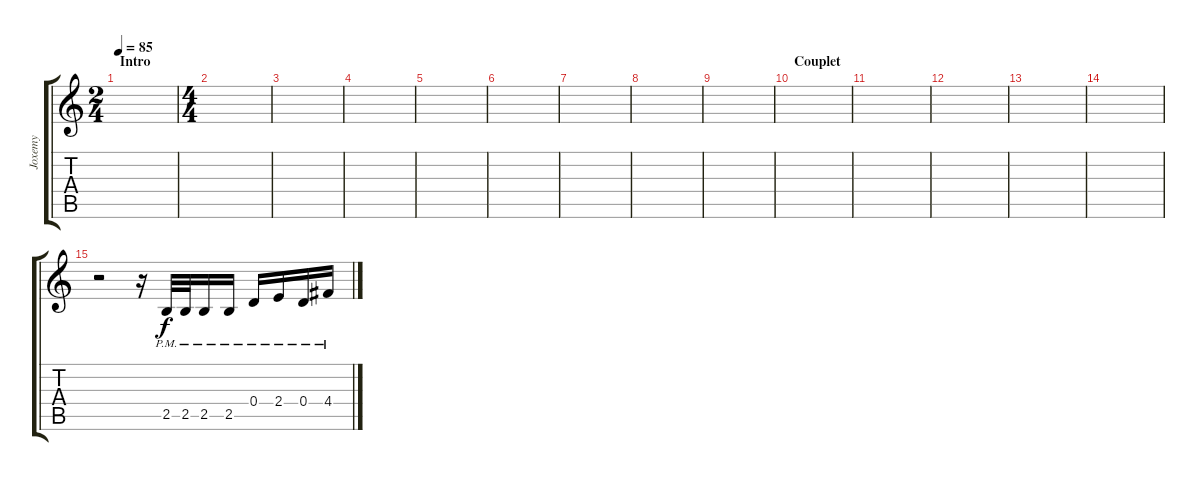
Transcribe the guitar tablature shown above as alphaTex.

\track ("Joxemy" "Joxemy") {instrument electricguitarclean}
\staff {score tabs}
\tuning (E4 B3 G3 D3 A2 E2) {hide}
\ts (2 4)
\section ("" "Intro")
\tempo 85
\clef g2
\ks c
|
\ts (4 4)
|
|
|
|
|
|
|
|
\section ("" "Couplet")
|
|
|
|
|
r.2 r.16 2.5{pm}.32 2.5{pm}.32 2.5{pm}.16 2.5{pm}.16 0.4{pm}.16 2.4{pm}.16 0.4{pm}.16 4.4{pm}.16
